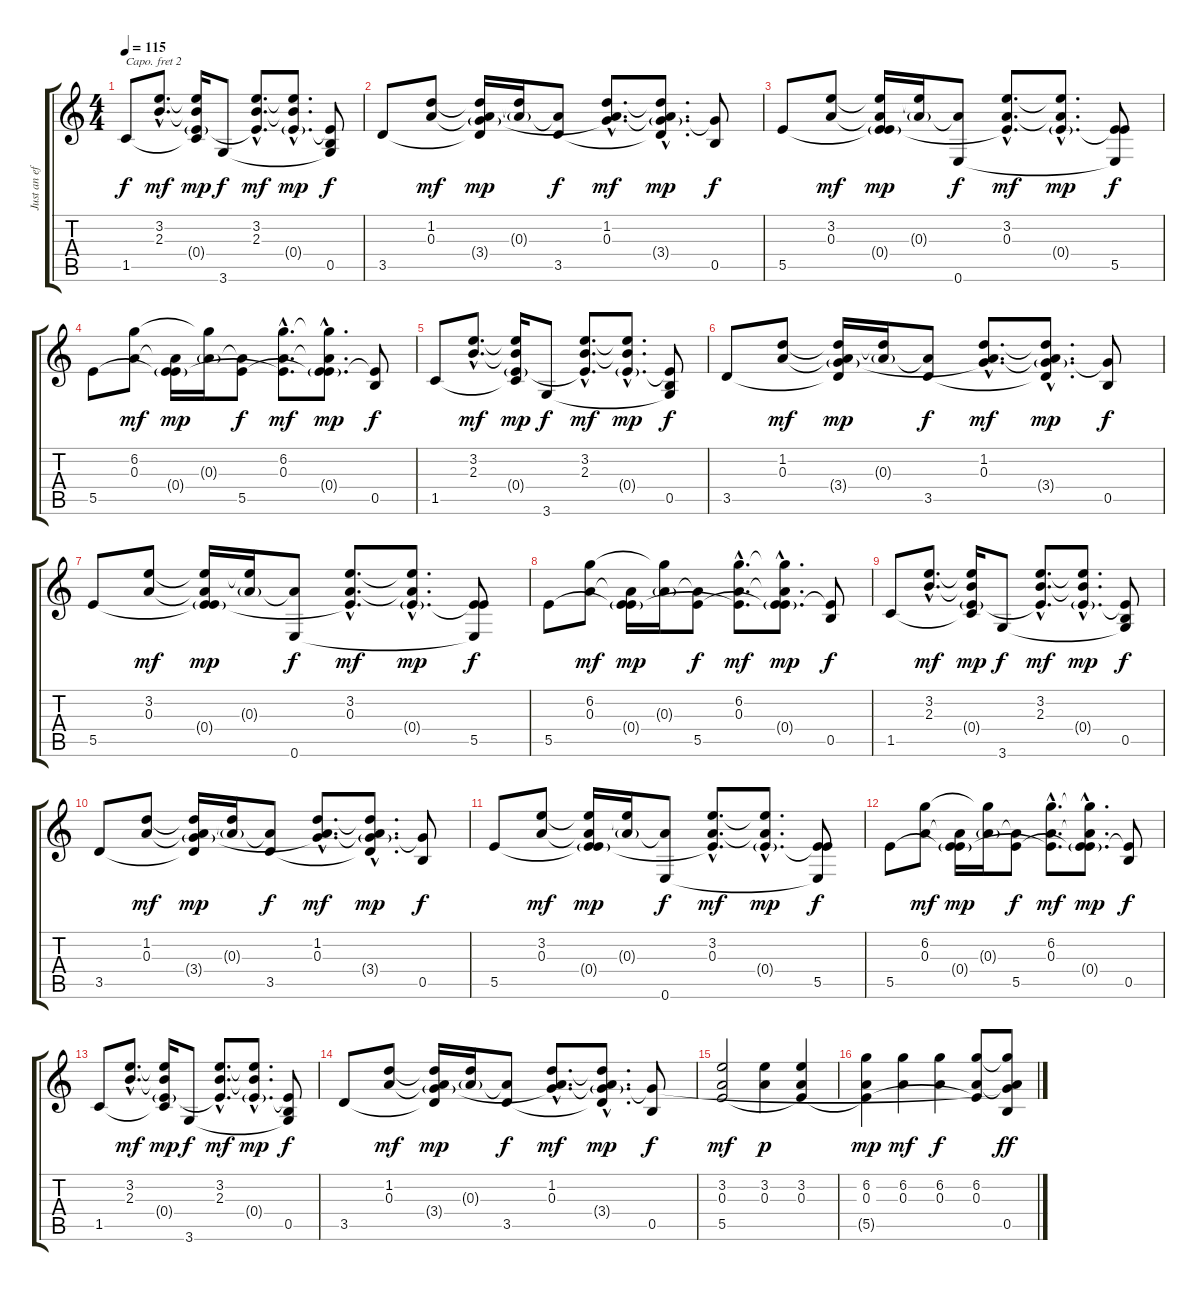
\track ("Just an effect" "Just an ef") {instrument acousticguitarnylon}
\staff {score tabs}
\capo 2
\tuning (E4 B3 G3 D3 A2 D2) {hide}
\ts (4 4)
\tempo 115
\clef g2
\ks c
1.5.8{dy f} (3.2{hac} 2.3{hac}).8{d dy mf} (3.2{t} 2.3{t} 0.4{g} 1.5{t}).16{dy mp} 3.6.8{dy f} (3.2{hac} 2.3{hac} 0.4{hac t}).8{d dy mf} (3.2{hac t} 2.3{hac t} 0.4{g hac}).8{d dy mp} (0.4{t} 0.5 3.6{t}).8{dy f} |
3.5.8 (1.2 0.3).8{dy mf} (1.2{t} 0.3{t} 3.4{g} 3.5{t}).16{dy mp} (1.2{t} 0.3{g}).16 (0.3{t} 3.5).8{dy f} (1.2{hac} 0.3{hac} 3.4{hac t}).8{d dy mf} (1.2{hac t} 0.3{hac t} 3.4{g hac} 3.5{hac t}).8{d dy mp} (3.4{t} 0.5).8{dy f} |
5.5.8 (3.2 0.3).8{dy mf} (3.2{t} 0.3{t} 0.4{g} 5.5{t}).16{dy mp} (3.2{t} 0.3{g}).16 (0.3{t} 0.6).8{dy f} (3.2{hac} 0.3{hac} 0.4{hac t}).8{d dy mf} (3.2{hac t} 0.3{hac t} 0.4{g hac}).8{d dy mp} (0.4{t} 5.5 0.6{t}).8{dy f} |
5.5.8 (6.2 0.3).8{dy mf} (0.3{t} 0.4{g} 5.5{t}).16{dy mp} (6.2{t} 0.3{g}).16 (0.3{t} 5.5).8{dy f} (6.2{hac} 0.3{hac} 0.4{hac t}).8{d dy mf} (6.2{hac t} 0.3{hac t} 0.4{g hac} 5.5{hac t}).8{d dy mp} (0.4{t} 0.5).8{dy f} |
1.5.8 (3.2{hac} 2.3{hac}).8{d dy mf} (3.2{t} 2.3{t} 0.4{g} 1.5{t}).16{dy mp} 3.6.8{dy f} (3.2{hac} 2.3{hac} 0.4{hac t}).8{d dy mf} (3.2{hac t} 2.3{hac t} 0.4{g hac}).8{d dy mp} (0.4{t} 0.5 3.6{t}).8{dy f} |
3.5.8 (1.2 0.3).8{dy mf} (1.2{t} 0.3{t} 3.4{g} 3.5{t}).16{dy mp} (1.2{t} 0.3{g}).16 (0.3{t} 3.5).8{dy f} (1.2{hac} 0.3{hac} 3.4{hac t}).8{d dy mf} (1.2{hac t} 0.3{hac t} 3.4{g hac} 3.5{hac t}).8{d dy mp} (3.4{t} 0.5).8{dy f} |
5.5.8 (3.2 0.3).8{dy mf} (3.2{t} 0.3{t} 0.4{g} 5.5{t}).16{dy mp} (3.2{t} 0.3{g}).16 (0.3{t} 0.6).8{dy f} (3.2{hac} 0.3{hac} 0.4{hac t}).8{d dy mf} (3.2{hac t} 0.3{hac t} 0.4{g hac}).8{d dy mp} (0.4{t} 5.5 0.6{t}).8{dy f} |
5.5.8 (6.2 0.3).8{dy mf} (0.3{t} 0.4{g} 5.5{t}).16{dy mp} (6.2{t} 0.3{g}).16 (0.3{t} 5.5).8{dy f} (6.2{hac} 0.3{hac} 0.4{hac t}).8{d dy mf} (6.2{hac t} 0.3{hac t} 0.4{g hac} 5.5{hac t}).8{d dy mp} (0.4{t} 0.5).8{dy f} |
1.5.8 (3.2{hac} 2.3{hac}).8{d dy mf} (3.2{t} 2.3{t} 0.4{g} 1.5{t}).16{dy mp} 3.6.8{dy f} (3.2{hac} 2.3{hac} 0.4{hac t}).8{d dy mf} (3.2{hac t} 2.3{hac t} 0.4{g hac}).8{d dy mp} (0.4{t} 0.5 3.6{t}).8{dy f} |
3.5.8 (1.2 0.3).8{dy mf} (1.2{t} 0.3{t} 3.4{g} 3.5{t}).16{dy mp} (1.2{t} 0.3{g}).16 (0.3{t} 3.5).8{dy f} (1.2{hac} 0.3{hac} 3.4{hac t}).8{d dy mf} (1.2{hac t} 0.3{hac t} 3.4{g hac} 3.5{hac t}).8{d dy mp} (3.4{t} 0.5).8{dy f} |
5.5.8 (3.2 0.3).8{dy mf} (3.2{t} 0.3{t} 0.4{g} 5.5{t}).16{dy mp} (3.2{t} 0.3{g}).16 (0.3{t} 0.6).8{dy f} (3.2{hac} 0.3{hac} 0.4{hac t}).8{d dy mf} (3.2{hac t} 0.3{hac t} 0.4{g hac}).8{d dy mp} (0.4{t} 5.5 0.6{t}).8{dy f} |
5.5.8 (6.2 0.3).8{dy mf} (0.3{t} 0.4{g} 5.5{t}).16{dy mp} (6.2{t} 0.3{g}).16 (0.3{t} 5.5).8{dy f} (6.2{hac} 0.3{hac} 0.4{hac t}).8{d dy mf} (6.2{hac t} 0.3{hac t} 0.4{g hac} 5.5{hac t}).8{d dy mp} (0.4{t} 0.5).8{dy f} |
1.5.8 (3.2{hac} 2.3{hac}).8{d dy mf} (3.2{t} 2.3{t} 0.4{g} 1.5{t}).16{dy mp} 3.6.8{dy f} (3.2{hac} 2.3{hac} 0.4{hac t}).8{d dy mf} (3.2{hac t} 2.3{hac t} 0.4{g hac}).8{d dy mp} (0.4{t} 0.5 3.6{t}).8{dy f} |
3.5.8 (1.2 0.3).8{dy mf} (1.2{t} 0.3{t} 3.4{g} 3.5{t}).16{dy mp} (1.2{t} 0.3{g}).16 (0.3{t} 3.5).8{dy f} (1.2{hac} 0.3{hac} 3.4{hac t}).8{d dy mf} (1.2{hac t} 0.3{hac t} 3.4{g hac} 3.5{hac t}).8{d dy mp} (3.4{t} 0.5).8{dy f} |
(3.2 0.3 5.5).2{dy mf} (3.2 0.3).4{dy p} (3.2 0.3 5.5{t}).4 |
(6.2 0.3 5.5{t}).4{dy mp} (6.2 0.3).4{dy mf} (6.2 0.3).4{dy f} (6.2 0.3 5.5{t}).8 (6.2{t} 0.3{t} 3.4{t} 0.5).8{dy ff}
